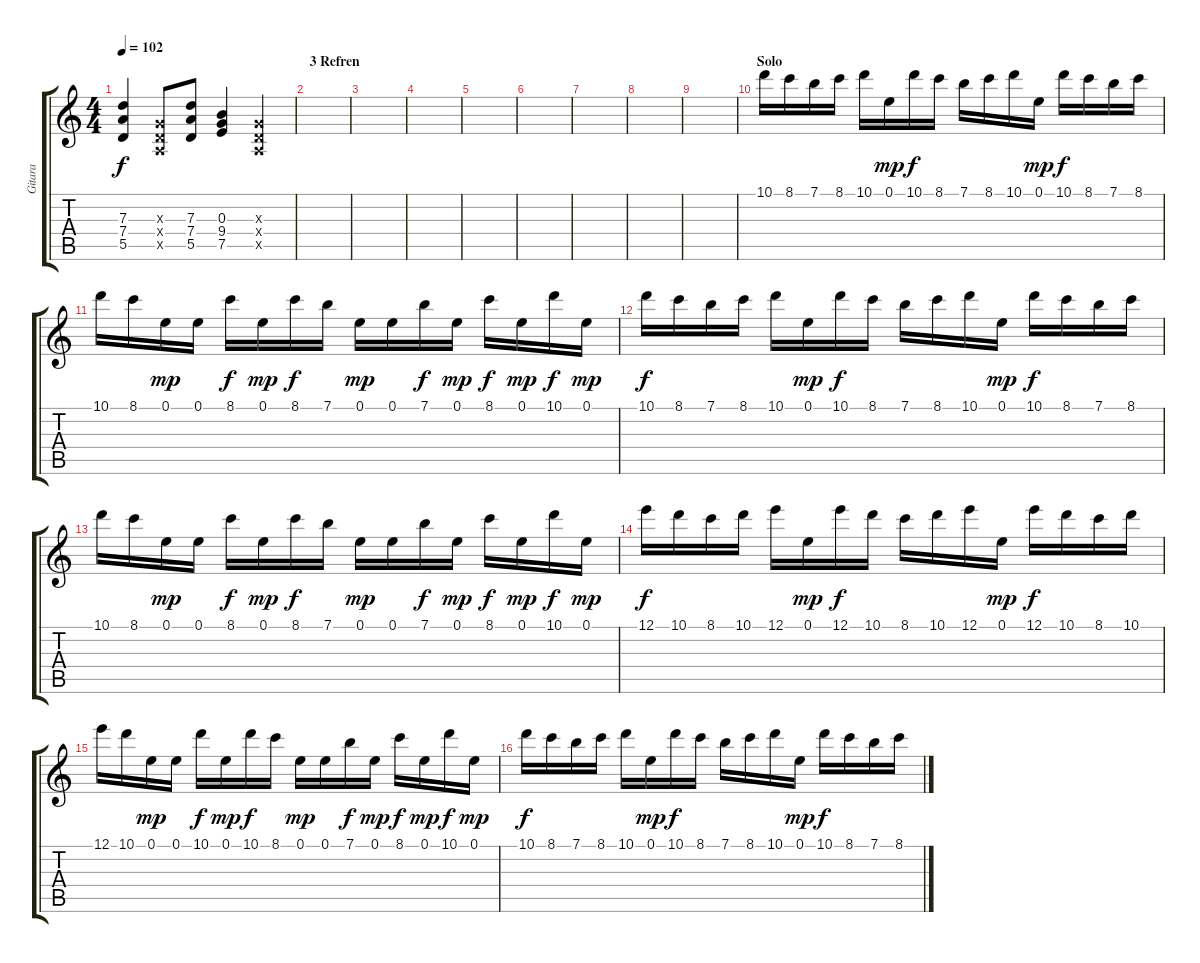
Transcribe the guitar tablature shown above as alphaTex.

\track ("Gitara" "Gitara") {instrument distortionguitar}
\staff {score tabs}
\tuning (E4 B3 G3 D3 A2 E2) {hide}
\ts (4 4)
\tempo 102
\clef g2
\ks c
(7.3 7.4 5.5).4{dy f} (0.3{x} 0.4{x} 0.5{x}).8 (7.3 7.4 5.5).8 (0.3 9.4 7.5).4 (0.3{x} 0.4{x} 0.5{x}).4 |
\section ("" "3 Refren")
|
|
|
|
|
|
|
|
\section ("" "Solo")
10.1.16 8.1.16 7.1.16 8.1.16 10.1.16 0.1.16{dy mp} 10.1.16{dy f} 8.1.16 7.1.16 8.1.16 10.1.16 0.1.16{dy mp} 10.1.16{dy f} 8.1.16 7.1.16 8.1.16 |
10.1.16 8.1.16 0.1.16{dy mp} 0.1.16 8.1.16{dy f} 0.1.16{dy mp} 8.1.16{dy f} 7.1.16 0.1.16{dy mp} 0.1.16 7.1.16{dy f} 0.1.16{dy mp} 8.1.16{dy f} 0.1.16{dy mp} 10.1.16{dy f} 0.1.16{dy mp} |
10.1.16{dy f} 8.1.16 7.1.16 8.1.16 10.1.16 0.1.16{dy mp} 10.1.16{dy f} 8.1.16 7.1.16 8.1.16 10.1.16 0.1.16{dy mp} 10.1.16{dy f} 8.1.16 7.1.16 8.1.16 |
10.1.16 8.1.16 0.1.16{dy mp} 0.1.16 8.1.16{dy f} 0.1.16{dy mp} 8.1.16{dy f} 7.1.16 0.1.16{dy mp} 0.1.16 7.1.16{dy f} 0.1.16{dy mp} 8.1.16{dy f} 0.1.16{dy mp} 10.1.16{dy f} 0.1.16{dy mp} |
12.1.16{dy f} 10.1.16 8.1.16 10.1.16 12.1.16 0.1.16{dy mp} 12.1.16{dy f} 10.1.16 8.1.16 10.1.16 12.1.16 0.1.16{dy mp} 12.1.16{dy f} 10.1.16 8.1.16 10.1.16 |
12.1.16 10.1.16 0.1.16{dy mp} 0.1.16 10.1.16{dy f} 0.1.16{dy mp} 10.1.16{dy f} 8.1.16 0.1.16{dy mp} 0.1.16 7.1.16{dy f} 0.1.16{dy mp} 8.1.16{dy f} 0.1.16{dy mp} 10.1.16{dy f} 0.1.16{dy mp} |
10.1.16{dy f} 8.1.16 7.1.16 8.1.16 10.1.16 0.1.16{dy mp} 10.1.16{dy f} 8.1.16 7.1.16 8.1.16 10.1.16 0.1.16{dy mp} 10.1.16{dy f} 8.1.16 7.1.16 8.1.16
